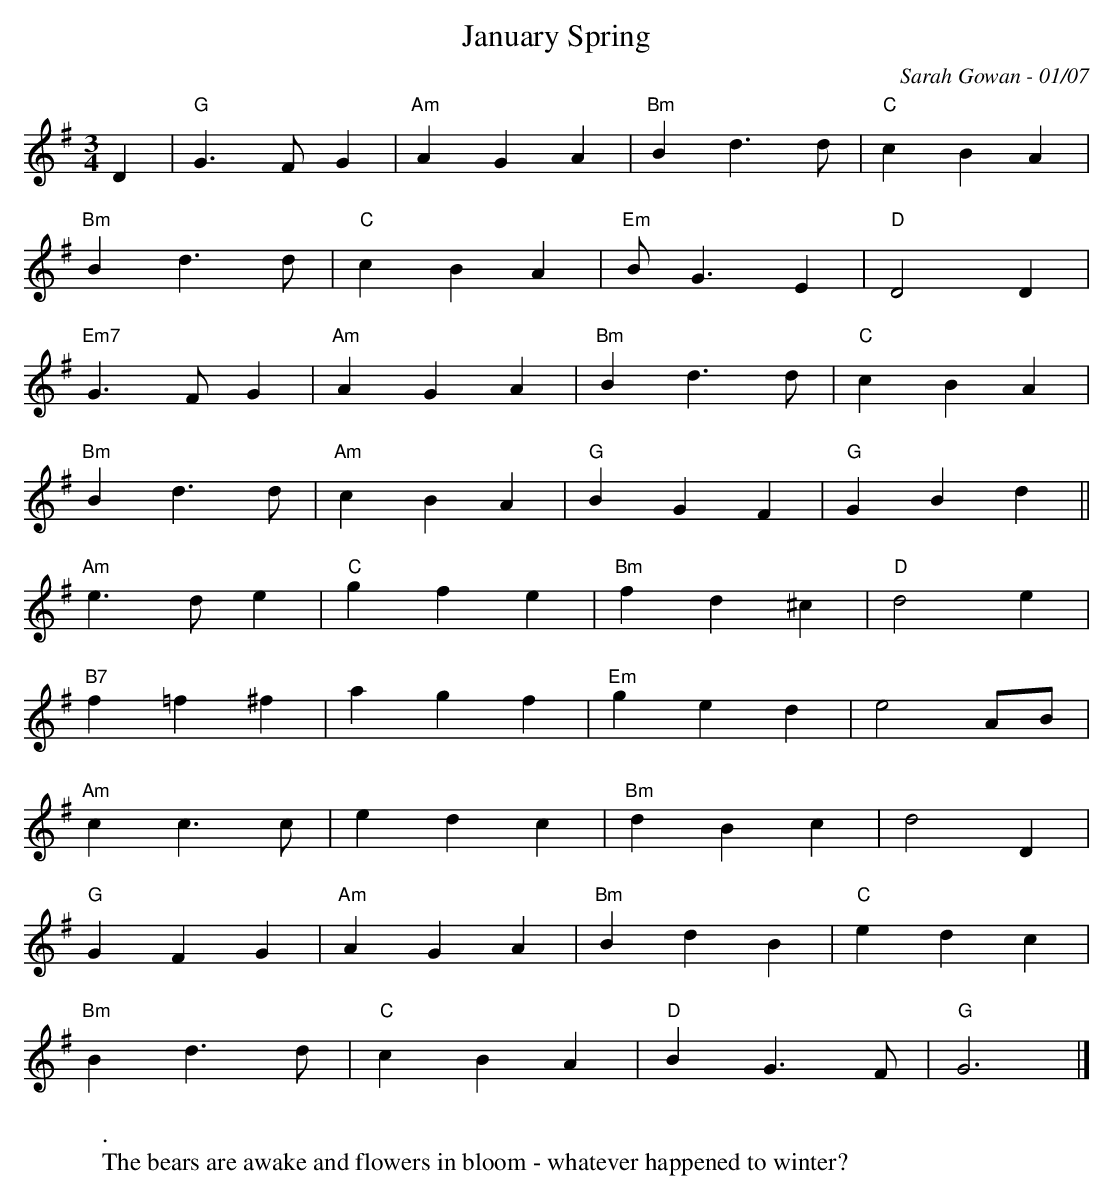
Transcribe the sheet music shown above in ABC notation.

X:1
T:January Spring
C:Sarah Gowan - 01/07
M:3/4
L:1/4
K:G
D|"G"G>FG |"Am"AGA|"Bm"Bd>d|"C"cBA|
"Bm"Bd>d|"C"cBA|"Em"B<GE|"D"D2D|
"Em7"G>FG |"Am"AGA|"Bm"Bd>d|"C"cBA|
"Bm"Bd>d|"Am"cBA|"G"BGF|"G"GBd||
"Am"e>de|"C"gfe|"Bm"fd^c|"D"d2e|
"B7"f=f^f|agf|"Em"ged|e2A/B/|
"Am"cc>c|edc|"Bm"dBc|d2D|
"G"GFG|"Am"AGA|"Bm"BdB|"C"edc|
"Bm"Bd>d|"C"cBA|"D"BG>F|"G"G3|]
W:.
W:The bears are awake and flowers in bloom - whatever happened to winter?
